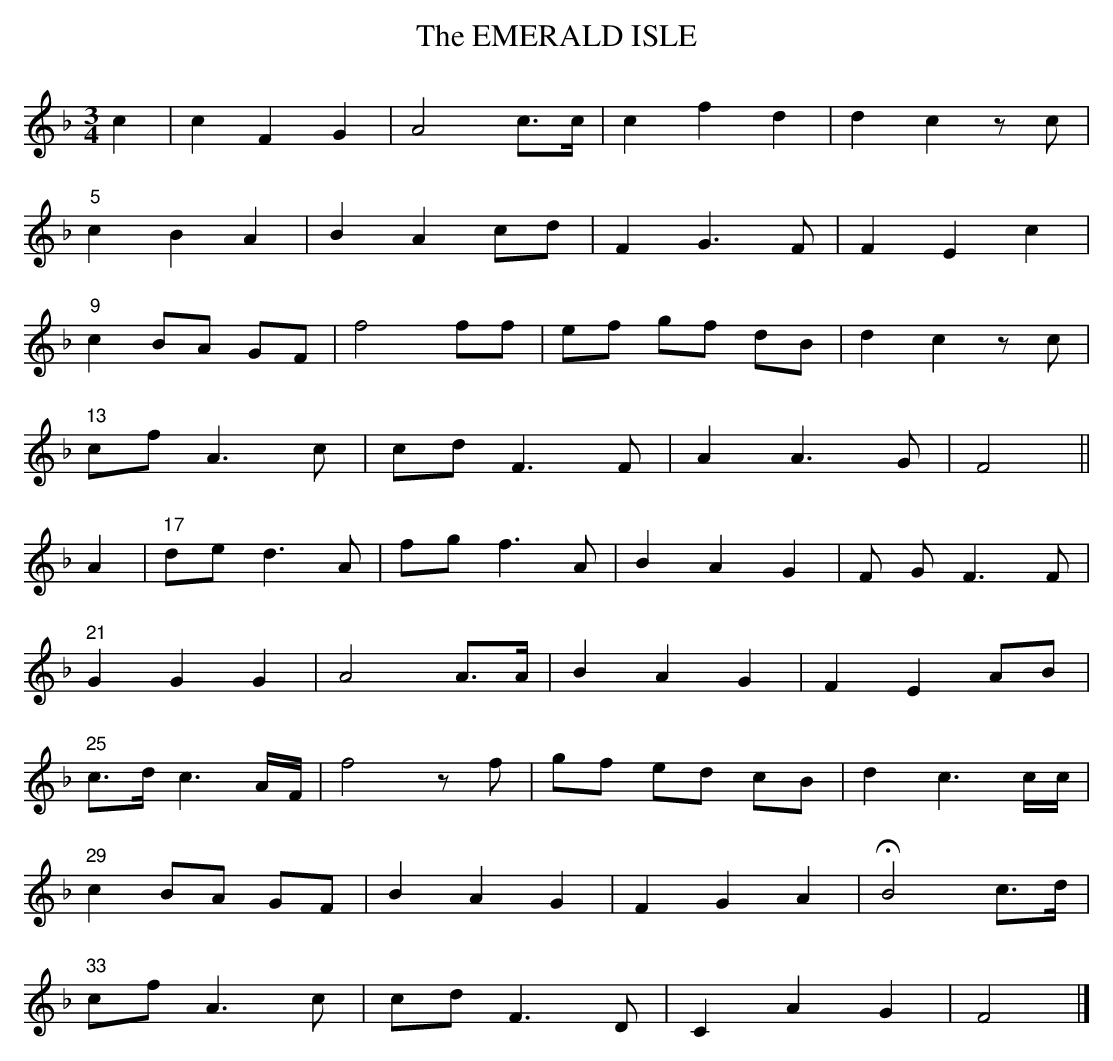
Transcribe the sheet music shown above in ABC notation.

X:1
T:EMERALD ISLE, The
Y:"slow"
M:3/4
L:1/8
K:F
c2|c2F2G2|A4c>c|c2f2d2|d2c2zc|
"5"c2B2A2|B2A2cd|F2 G3F|F2E2c2|
"9"c2 BA GF|f4ff|ef gf dB|d2c2zc|
"13"cf A3c|cd F3F|A2A3G|F4||
A2|"17"de d3A|fg f3A|B2A2G2|F G F3F|
"21"G2G2G2|A4A>A|B2A2G2|F2E2AB|
"25"c>d c3A/F/|f4zf|gf ed cB|d2c3c/c/|
"29"c2BA GF|B2A2G2|F2G2A2|HB4c>d|
"33"cf A3c|cd F3D|C2A2G2|F4|]
